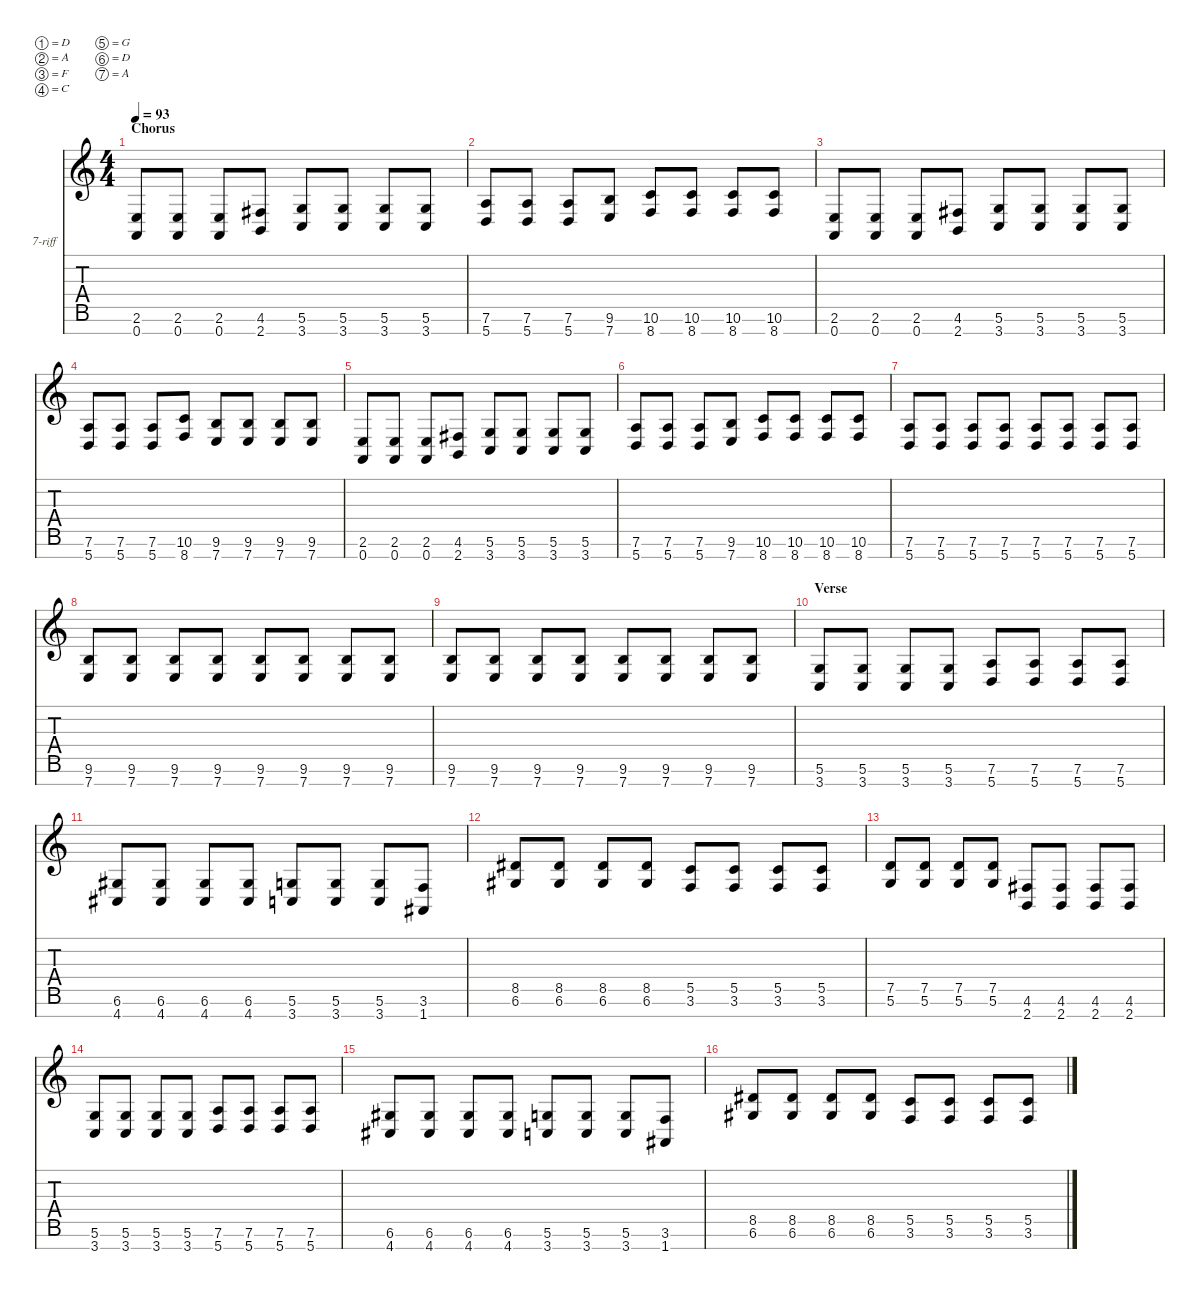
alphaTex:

\defaultSystemsLayout 4
\hideDynamics
\bracketExtendMode nobrackets
\firstSystemTrackNameOrientation horizontal
\otherSystemsTrackNameOrientation horizontal
\track ("Guitar - Rhytm" "7-riff") {defaultSystemsLayout 4 solo instrument distortionguitar}
\staff {score tabs}
\tuning (D4 A3 F3 C3 G2 D2 A1)
\ts (4 4)
\section ("" "Chorus")
\scale
1.09129
\tempo 93
\accidentals auto
\clef g2
\ottava regular
\simile none
\scale
1.09129
\ks c
(2.6 0.7).8{dy f beam Up} (2.6 0.7).8{beam Up} (2.6 0.7).8{beam Up} (4.6{acc #} 2.7).8{beam Up} (5.6 3.7).8{beam Up} (5.6 3.7).8{beam Up} (5.6 3.7).8{beam Up} (5.6 3.7).8{beam Up} |
\scale
0.969568
\scale
0.969568 (7.6 5.7).8{beam Up} (7.6 5.7).8{beam Up} (7.6 5.7).8{beam Up} (7.7 9.6).8{beam Up} (8.7 10.6).8{beam Up} (8.7 10.6).8{beam Up} (8.7 10.6).8{beam Up} (8.7 10.6).8{beam Up} |
\scale
0.969568
\scale
0.969568 (2.6 0.7).8{beam Up} (2.6 0.7).8{beam Up} (2.6 0.7).8{beam Up} (4.6{acc #} 2.7).8{beam Up} (5.6 3.7).8{beam Up} (5.6 3.7).8{beam Up} (5.6 3.7).8{beam Up} (5.6 3.7).8{beam Up} |
\scale
0.969568
\scale
0.969568 (7.6 5.7).8{beam Up} (7.6 5.7).8{beam Up} (7.6 5.7).8{beam Up} (8.7 10.6).8{beam Up} (7.7 9.6).8{beam Up} (7.7 9.6).8{beam Up} (7.7 9.6).8{beam Up} (7.7 9.6).8{beam Up} |
\scale
1.09129
\scale
1.09129 (2.6 0.7).8{beam Up} (2.6 0.7).8{beam Up} (2.6 0.7).8{beam Up} (4.6{acc #} 2.7).8{beam Up} (3.7 5.6).8{beam Up} (3.7 5.6).8{beam Up} (3.7 5.6).8{beam Up} (3.7 5.6).8{beam Up} |
\scale
0.969568
\scale
0.969568 (7.6 5.7).8{beam Up} (7.6 5.7).8{beam Up} (7.6 5.7).8{beam Up} (9.6 7.7).8{beam Up} (10.6 8.7).8{beam Up} (10.6 8.7).8{beam Up} (10.6 8.7).8{beam Up} (10.6 8.7).8{beam Up} |
\scale
0.969568
\scale
0.969568 (7.6 5.7).8{beam Up} (7.6 5.7).8{beam Up} (7.6 5.7).8{beam Up} (7.6 5.7).8{beam Up} (7.6 5.7).8{beam Up} (7.6 5.7).8{beam Up} (7.6 5.7).8{beam Up} (7.6 5.7).8{beam Up} |
\scale
0.969568
\scale
0.969568 (7.7 9.6).8{beam Up} (7.7 9.6).8{beam Up} (7.7 9.6).8{beam Up} (7.7 9.6).8{beam Up} (7.7 9.6).8{beam Up} (7.7 9.6).8{beam Up} (7.7 9.6).8{beam Up} (7.7 9.6).8{beam Up} |
\scale
1.11235
\scale
1.12561 (7.7 9.6).8{beam Up} (7.7 9.6).8{beam Up} (7.7 9.6).8{beam Up} (7.7 9.6).8{beam Up} (7.7 9.6).8{beam Up} (7.7 9.6).8{beam Up} (7.7 9.6).8{beam Up} (7.7 9.6).8{beam Up} |
\section ("" "Verse")
\scale
0.990621
\scale
0.9862 (5.6 3.7).8{beam Up} (5.6 3.7).8{beam Up} (5.6 3.7).8{beam Up} (5.6 3.7).8{beam Up} (7.6 5.7).8{beam Up} (7.6 5.7).8{beam Up} (7.6 5.7).8{beam Up} (7.6 5.7).8{beam Up} |
\scale
0.948516
\scale
0.944095 (6.6{acc #} 4.7{acc #}).8{beam Up} (6.6{acc #} 4.7{acc #}).8{beam Up} (6.6{acc #} 4.7{acc #}).8{beam Up} (6.6{acc #} 4.7{acc #}).8{beam Up} (5.6 3.7).8{beam Up} (5.6 3.7).8{beam Up} (5.6 3.7).8{beam Up} (3.6 1.7{acc #}).8{beam Up} |
\scale
0.948516
\scale
0.944095 (8.5{acc #} 6.6{acc #}).8{beam Up} (8.5{acc #} 6.6{acc #}).8{beam Up} (8.5{acc #} 6.6{acc #}).8{beam Up} (8.5{acc #} 6.6{acc #}).8{beam Up} (3.6 5.5).8{beam Up} (3.6 5.5).8{beam Up} (3.6 5.5).8{beam Up} (3.6 5.5).8{beam Up} |
\scale
1.11235
\scale
1.11235 (5.6 7.5).8{beam Up} (5.6 7.5).8{beam Up} (5.6 7.5).8{beam Up} (5.6 7.5).8{beam Up} (2.7 4.6{acc #}).8{beam Up} (2.7 4.6{acc #}).8{beam Up} (2.7 4.6{acc #}).8{beam Up} (2.7 4.6{acc #}).8{beam Up} |
\scale
0.990621
\scale
0.990621 (5.6 3.7).8{beam Up} (5.6 3.7).8{beam Up} (5.6 3.7).8{beam Up} (5.6 3.7).8{beam Up} (7.6 5.7).8{beam Up} (7.6 5.7).8{beam Up} (7.6 5.7).8{beam Up} (7.6 5.7).8{beam Up} |
\scale
0.948516
\scale
0.948516 (6.6{acc #} 4.7{acc #}).8{beam Up} (6.6{acc #} 4.7{acc #}).8{beam Up} (6.6{acc #} 4.7{acc #}).8{beam Up} (6.6{acc #} 4.7{acc #}).8{beam Up} (5.6 3.7).8{beam Up} (5.6 3.7).8{beam Up} (5.6 3.7).8{beam Up} (3.6 1.7{acc #}).8{beam Up} |
\scale
0.948516
\scale
0.948516 (8.5{acc #} 6.6{acc #}).8{beam Up} (8.5{acc #} 6.6{acc #}).8{beam Up} (8.5{acc #} 6.6{acc #}).8{beam Up} (8.5{acc #} 6.6{acc #}).8{beam Up} (3.6 5.5).8{beam Up} (3.6 5.5).8{beam Up} (3.6 5.5).8{beam Up} (3.6 5.5).8{beam Up}
